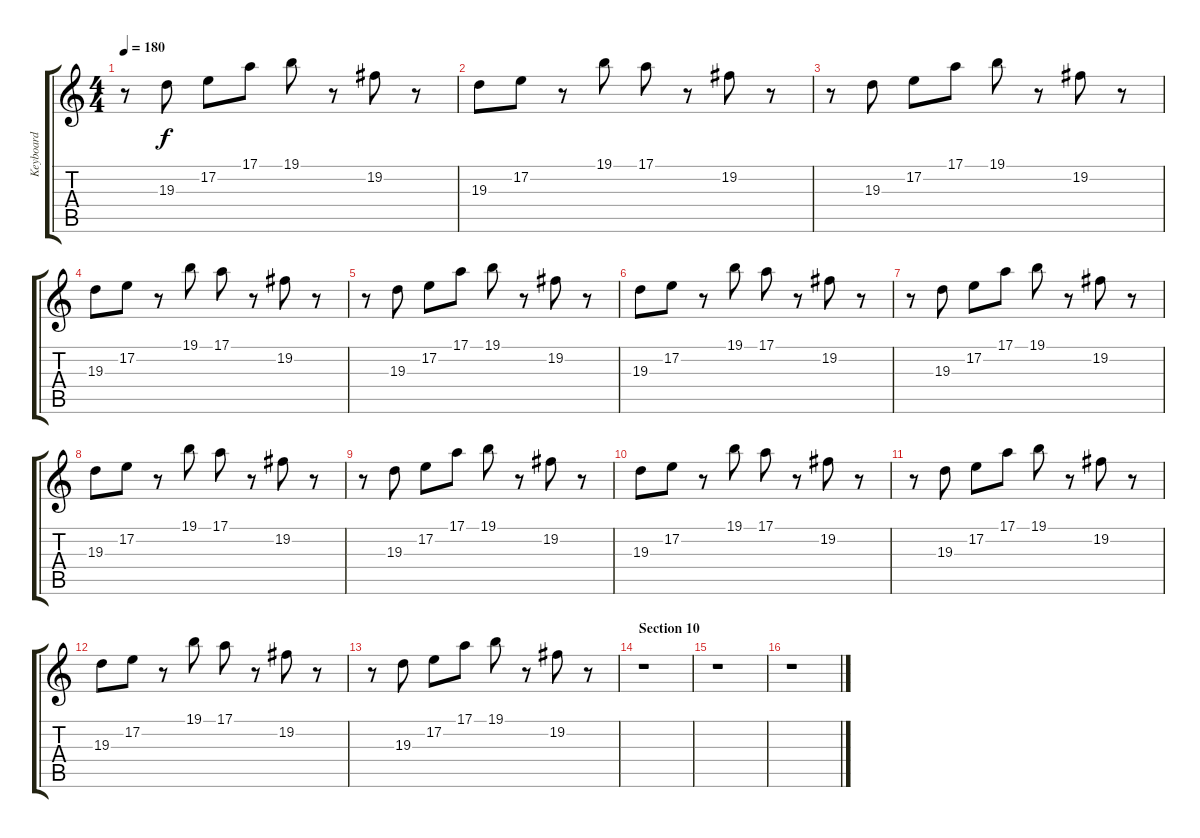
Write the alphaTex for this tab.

\track ("Keyboard" "Keyboard") {instrument pad3polysynth}
\staff {score tabs}
\tuning (E4 B3 G3 D3 A2 E2) {hide}
\ts (4 4)
\tempo 180
\clef g2
\ks c
r.8{dy f} 19.3.8 17.2.8 17.1.8 19.1.8 r.8 19.2.8 r.8 |
19.3.8 17.2.8 r.8 19.1.8 17.1.8 r.8 19.2.8 r.8 |
r.8 19.3.8 17.2.8 17.1.8 19.1.8 r.8 19.2.8 r.8 |
19.3.8 17.2.8 r.8 19.1.8 17.1.8 r.8 19.2.8 r.8 |
r.8 19.3.8 17.2.8 17.1.8 19.1.8 r.8 19.2.8 r.8 |
19.3.8 17.2.8 r.8 19.1.8 17.1.8 r.8 19.2.8 r.8 |
r.8 19.3.8 17.2.8 17.1.8 19.1.8 r.8 19.2.8 r.8 |
19.3.8 17.2.8 r.8 19.1.8 17.1.8 r.8 19.2.8 r.8 |
r.8 19.3.8 17.2.8 17.1.8 19.1.8 r.8 19.2.8 r.8 |
19.3.8 17.2.8 r.8 19.1.8 17.1.8 r.8 19.2.8 r.8 |
r.8 19.3.8 17.2.8 17.1.8 19.1.8 r.8 19.2.8 r.8 |
19.3.8 17.2.8 r.8 19.1.8 17.1.8 r.8 19.2.8 r.8 |
r.8 19.3.8 17.2.8 17.1.8 19.1.8 r.8 19.2.8 r.8 |
\section ("" "Section 10")
r.1 |
r.1 |
r.1
